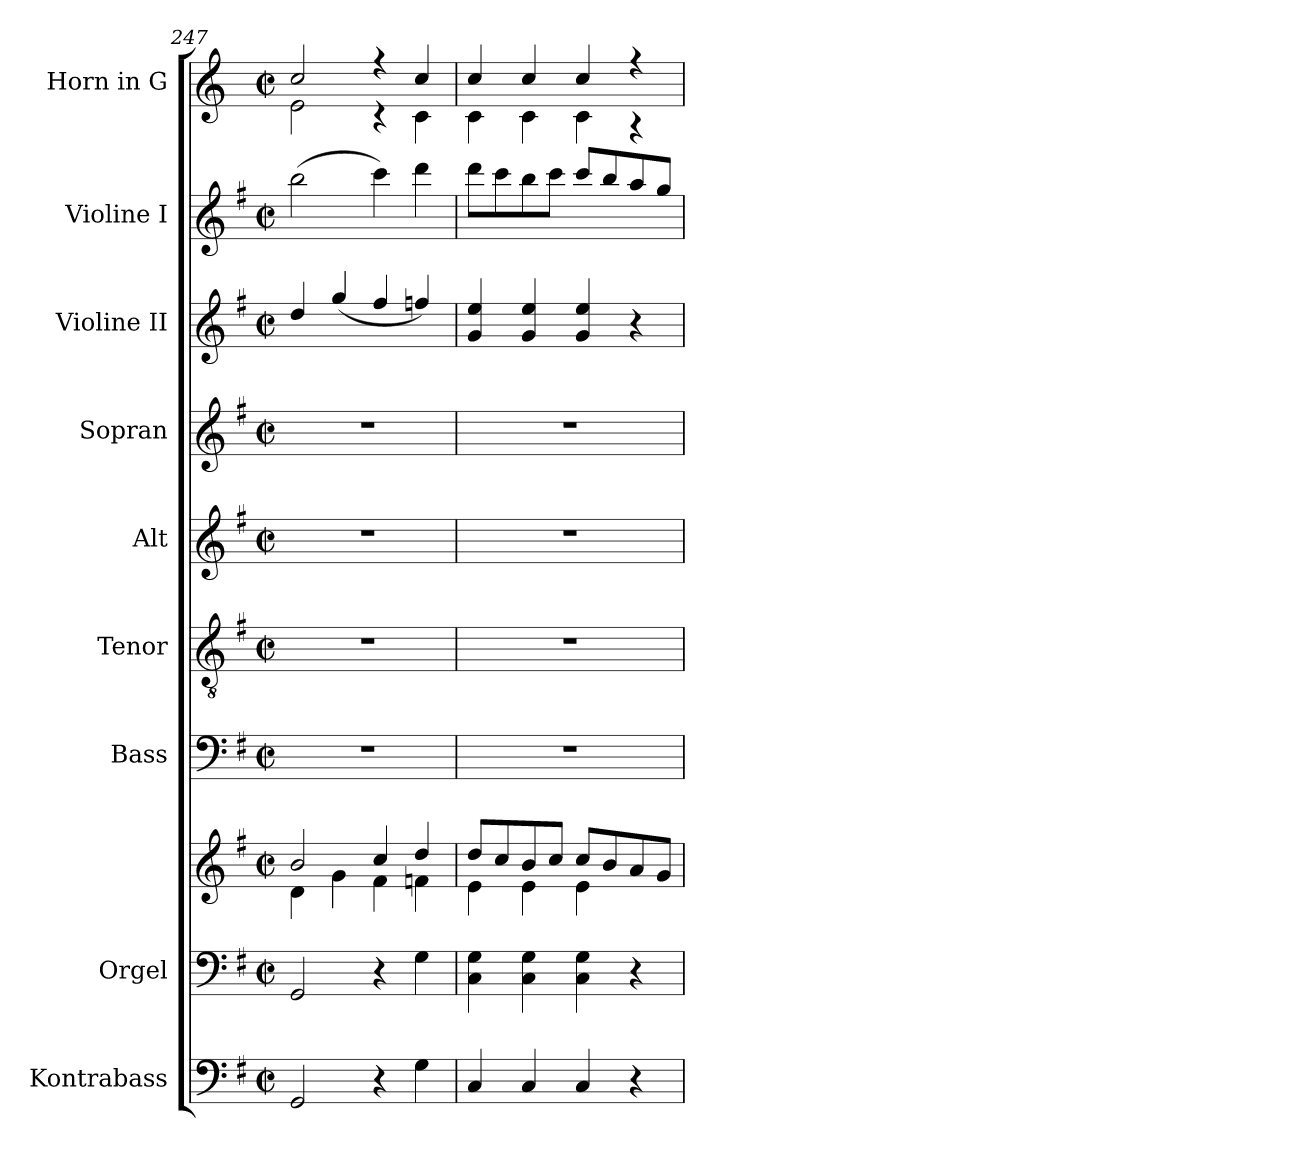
**kern	**kern	**kern	**kern	**kern	**kern	**kern	**kern	**kern	**kern
*part9	*part8	*part8	*part7	*part6	*part5	*part4	*part3	*part2	*part1
*staff10	*staff9	*staff8	*staff7	*staff6	*staff5	*staff4	*staff3	*staff2	*staff1
*I"Kontrabass	*I"Orgel	*	*I"Bass	*I"Tenor	*I"Alt	*I"Sopran	*I"Violine II	*I"Violine I	*I"Horn in G
*I'Kb.	*I'Org.	*	*I'B	*I'T	*I'A	*I'S	*I'Vl. II	*I'Vl. I	*I'Hrn.
*clefF4	*clefF4	*clefG2	*clefF4	*clefGv2	*clefG2	*clefG2	*clefG2	*clefG2	*clefG2
*ITrd7c12	*	*	*	*	*	*	*ITrd7c12	*ITrd7c12	*ITrd3c5
*k[f#]	*k[f#]	*k[f#]	*k[f#]	*k[f#]	*k[f#]	*k[f#]	*k[f#]	*k[f#]	*k[f#]
*G:	*G:	*G:	*G:	*G:	*G:	*G:	*G:	*G:	*G:
*M2/2	*M2/2	*M2/2	*M2/2	*M2/2	*M2/2	*M2/2	*M2/2	*M2/2	*M2/2
*met(c|)	*met(c|)	*met(c|)	*met(c|)	*met(c|)	*met(c|)	*met(c|)	*met(c|)	*met(c|)	*met(c|)
=247	=247	=247	=247	=247	=247	=247	=247	=247	=247
*	*	*^	*	*	*	*	*	*	*^
2GGG/	2GG/	2b/	4d\	1r	1r	1r	1r	4d/	(>2b\	2g/	2B\
.	.	.	4g\	.	.	.	.	(<4g/	.	.	.
4r	4r	4cc/	4f#\	.	.	.	.	4f#/	4cc\)	4r	4r
4GG\	4G\	4dd/	4fn\	.	.	.	.	4fn/)	4dd\	4g/	4G\
=248	=248	=248	=248	=248	=248	=248	=248	=248	=248	=248	=248
4CC/	4C\ 4G\	8dd/L	4e\	1r	1r	1r	1r	4G/ 4e/	8dd\L	4g/	4G\
.	.	8cc/	.	.	.	.	.	.	8cc\	.	.
4CC/	4C\ 4G\	8b/	4e\	.	.	.	.	4G/ 4e/	8b\	4g/	4G\
.	.	8cc/J	.	.	.	.	.	.	8cc\J	.	.
4CC/	4C\ 4G\	8cc/L	4e\	.	.	.	.	4G/ 4e/	8cc/L	4g/	4G\
.	.	8b/	.	.	.	.	.	.	8b/	.	.
4r	4r	8a/	4ryy	.	.	.	.	4r	8a/	4r	4r
.	.	8g/J	.	.	.	.	.	.	8g/J	.	.
*	*	*v	*v	*	*	*	*	*	*	*v	*v
=	=	=	=	=	=	=	=	=	=
*-	*-	*-	*-	*-	*-	*-	*-	*-	*-
